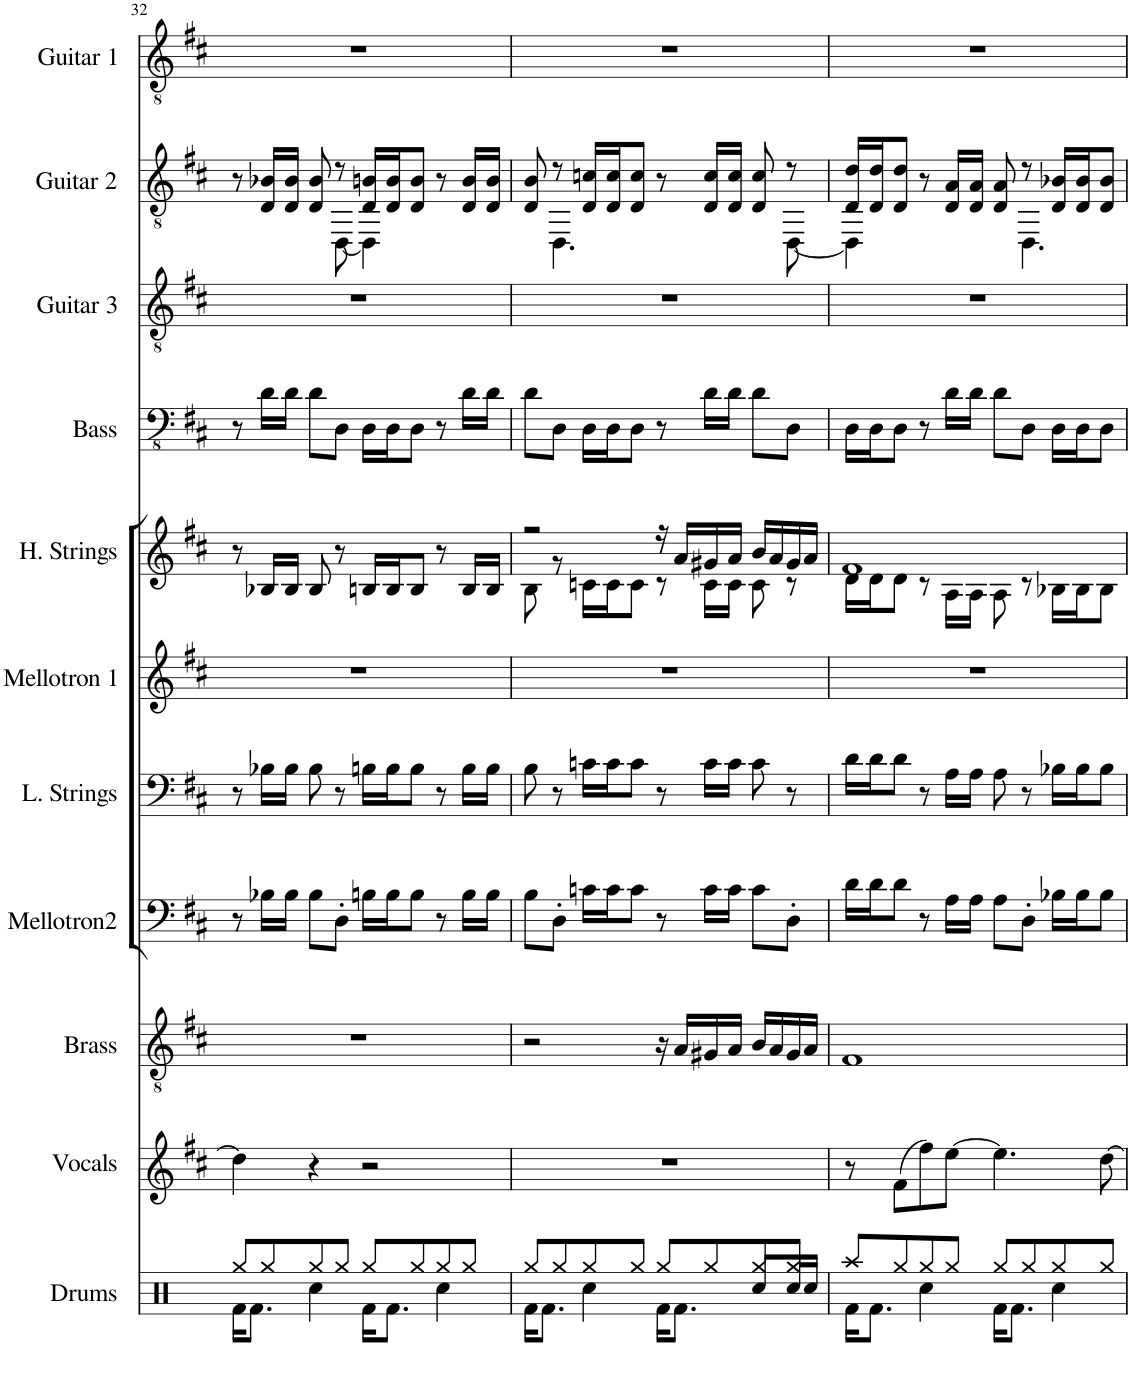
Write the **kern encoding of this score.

**kern	**kern	**kern	**kern	**kern	**kern	**kern	**kern	**kern	**kern	**kern
*part11	*part10	*part9	*part8	*part7	*part6	*part5	*part4	*part3	*part2	*part1
*staff11	*staff10	*staff9	*staff8	*staff7	*staff6	*staff5	*staff4	*staff3	*staff2	*staff1
*I"Drums	*I"Vocals (Clarinet)	*I"Brass	*I"Mellotron 2	*I"Strings low	*I"Mellotron 1	*I"Strings high	*I"Bass Guitar	*I"Electric Guitar 3	*I"Electric Guitar 2	*I"Electric Guitar 1
*I'Drums	*I'Vocals	*I'Brass	*I'Mellotron2	*	*I'Mellotron 1	*	*I'Bass	*I'Guitar 3	*I'Guitar 2	*I'Guitar 1
!!LO:PB:g=z
*clefX	*clefG2	*clefGv2	*clefF4	*clefF4	*clefG2	*clefG2	*clefFv4	*clefGv2	*clefGv2	*clefGv2
*	*Trd1c2	*	*	*	*	*	*	*	*	*
*k[]	*k[f#c#]	*k[f#c#]	*k[f#c#]	*k[f#c#]	*k[f#c#]	*k[f#c#]	*k[f#c#]	*k[f#c#]	*k[f#c#]	*k[f#c#]
*M4/4	*M4/4	*M4/4	*M4/4	*M4/4	*M4/4	*M4/4	*M4/4	*M4/4	*M4/4	*M4/4
=32	=32	=32	=32	=32	=32	=32	=32	=32	=32	=32
*^	*	*	*	*	*	*	*	*	*^	*
8Rgg/L	16Rf\KL	4dd\]	1r	8r	8r	1r	8r	8r	1r	8r	4ryy	1r
.	8.Rf\J	.	.	.	.	.	.	.	.	.	.	.
8Rgg/	.	.	.	16B-X\LL	16B-X\LL	.	16B-X/LL	16D\LL	.	16D/ 16B-X/LL	.	.
.	.	.	.	16B-\JJ	16B-\JJ	.	16B-/JJ	16D\JJ	.	16D/ 16B-/JJ	.	.
8Rgg/	4Rcc\	4r	.	8B-\L	8B-\	.	8B-/	8D\L	.	8D/ 8B-/	8ryy	.
8Rgg/J	.	.	.	8D'\J	8r	.	8r	8DD\J	.	8r	[8DD\	.
8Rgg/L	16Rf\KL	2r	.	16Bn\LL	16Bn\LL	.	16Bn/LL	16DD\LL	.	16D/ 16Bn/LL	4DD\]	.
.	8.Rf\J	.	.	16B\J	16B\J	.	16B/J	16DD\J	.	16D/ 16B/J	.	.
8Rgg/	.	.	.	8B\J	8B\J	.	8B/J	8DD\J	.	8D/ 8B/J	.	.
8Rgg/	4Rcc\	.	.	8r	8r	.	8r	8r	.	8r	4ryy	.
8Rgg/J	.	.	.	16B\LL	16B\LL	.	16B/LL	16D\LL	.	16D/ 16B/LL	.	.
.	.	.	.	16B\JJ	16B\JJ	.	16B/JJ	16D\JJ	.	16D/ 16B/JJ	.	.
=33	=33	=33	=33	=33	=33	=33	=33	=33	=33	=33	=33	=33
*	*	*	*	*	*	*	*^	*	*	*	*	*
8Rgg/L	16Rf\KL	1r	2r	8B\L	8B\	1r	2r	8B\	8D\L	1r	8D/ 8B/	8ryy	1r
.	8.Rf\J	.	.	.	.	.	.	.	.	.	.	.	.
8Rgg/	.	.	.	8D'\J	8r	.	.	8r	8DD\J	.	8r	4.DD\	.
8Rgg/	4Rcc\	.	.	16cn\LL	16cn\LL	.	.	16cn\LL	16DD\LL	.	16D/ 16cn/LL	.	.
.	.	.	.	16c\J	16c\J	.	.	16c\J	16DD\J	.	16D/ 16c/J	.	.
8Rgg/J	.	.	.	8c\J	8c\J	.	.	8c\J	8DD\J	.	8D/ 8c/J	.	.
8Rgg/L	16Rf\KL	.	16r	8r	8r	.	16r	8r	8r	.	8r	4ryy	.
.	8.Rf\J	.	16A/LL	.	.	.	16a/LL	.	.	.	.	.	.
8Rgg/	.	.	16G#X/	16c\LL	16c\LL	.	16g#X/	16c\LL	16D\LL	.	16D/ 16c/LL	.	.
.	.	.	16A/JJ	16c\JJ	16c\JJ	.	16a/JJ	16c\JJ	16D\JJ	.	16D/ 16c/JJ	.	.
8Rgg/	8Rcc/L	.	16B/LL	8c\L	8c\	.	16b/LL	8c\	8D\L	.	8D/ 8c/	8ryy	.
.	.	.	16A/	.	.	.	16a/	.	.	.	.	.	.
8Rgg/J	16Rcc/L	.	16G#/	8D'\J	8r	.	16g#X/	8r	8DD\J	.	8r	[8DD\	.
.	16Rcc/JJ	.	16A/JJ	.	.	.	16a/JJ	.	.	.	.	.	.
=34	=34	=34	=34	=34	=34	=34	=34	=34	=34	=34	=34	=34	=34
8Raa/L	16Rf\KL	8r	1F#	16d\LL	16d\LL	1r	1f#	16d\LL	16DD\LL	1r	16D/ 16d/LL	4DD\]	1r
.	8.Rf\J	.	.	16d\J	16d\J	.	.	16d\J	16DD\J	.	16D/ 16d/J	.	.
8Rgg/	.	(8f#\L	.	8d\J	8d\J	.	.	8d\J	8DD\J	.	8D/ 8d/J	.	.
8Rgg/	4Rcc\	8ff#\)	.	8r	8r	.	.	8r	8r	.	8r	4ryy	.
8Rgg/J	.	[8ee\J	.	16A\LL	16A\LL	.	.	16A\LL	16D\LL	.	16D/ 16A/LL	.	.
.	.	.	.	16A\JJ	16A\JJ	.	.	16A\JJ	16D\JJ	.	16D/ 16A/JJ	.	.
8Rgg/L	16Rf\KL	4.ee\]	.	8A\L	8A\	.	.	8A\	8D\L	.	8D/ 8A/	8ryy	.
.	8.Rf\J	.	.	.	.	.	.	.	.	.	.	.	.
8Rgg/	.	.	.	8D'\J	8r	.	.	8r	8DD\J	.	8r	4.DD\	.
8Rgg/	4Rcc\	.	.	16B-X\LL	16B-X\LL	.	.	16B-X\LL	16DD\LL	.	16D/ 16B-X/LL	.	.
.	.	.	.	16B-\J	16B-\J	.	.	16B-\J	16DD\J	.	16D/ 16B-/J	.	.
8Rgg/J	.	[8dd\	.	8B-\J	8B-\J	.	.	8B-\J	8DD\J	.	8D/ 8B-/J	.	.
*v	*v	*	*	*	*	*	*v	*v	*	*	*v	*v	*
=	=	=	=	=	=	=	=	=	=	=
*-	*-	*-	*-	*-	*-	*-	*-	*-	*-	*-
